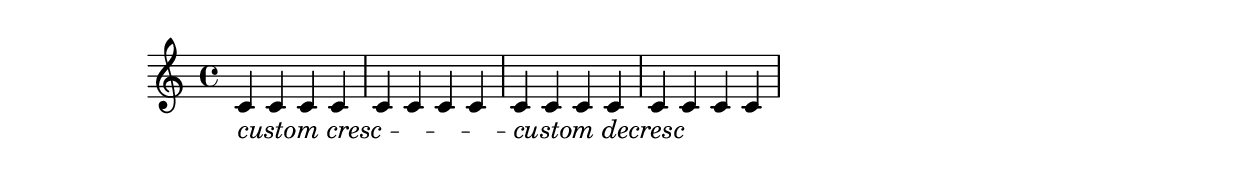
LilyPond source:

% Do not edit this file; it is automatically
% generated from Documentation/snippets/new
% This file is in the public domain.
%% Note: this file works from version 2.13.36
\version "2.13.39"

\header {
%% Translation of GIT committish: 5160eccb26cee0bfd802d844233e4a8d795a1e94

  texidoces = "
Funciones postfijas para la creación de objetos de extensión de texto
personalizados.  Los objetos de extensión deben comenzar en la primera
nota del compás.  Hay que utilizar -\mycresc, en caso contrario el
comienzo del eobjeto de extensión se asignará a la nota siguiente.

"

  doctitlees = "Objeto personalizado de extensión de texto de matices dinámicos postfijo"

%%   Translation of GIT committish: ab9e3136d78bfaf15cc6d77ed1975d252c3fe506


  texidocde = "Die Nachstellung funktioniert für eigene Crescendo-Textstrecker.
Die Strecker sollten an der ersten Note eines Taktes beginnen.  Man muss
-\mycresc benutzen, sonst wird der Beginn des Streckers der nächsten Note
zugewiesen.

"
  doctitlede = "Eigene Dynamiktextspanner nachgestellt"


%% Translation of GIT committish: a06cb0b0d9593ba110e001f2b0f44b8bef084693

  texidocfr = "
Il s'agit de fonctions postfix pour personnaliser l'extension des
crescendos textuels.  L'extension devrait débuter sur la première notte
de la mesure.  Il faut utiliser @code{-\mycresc} -- comme une
articulation -- sous peine que le départ de l'extension n'apparaisse
qu'à la note suivante.
"

  doctitlefr = "Personnalisation des extenseurs de nuance postfix"


  lsrtags = "expressive-marks, tweaks-and-overrides"
  texidoc = "Postfix functions for custom crescendo text spanners.  The spanners
should start on the first note of the measure.  One has to use -\mycresc,
otherwise the spanner start will rather be assigned to the next note.
"
  doctitle = "Dynamics custom text spanner postfix"
} % begin verbatim


% Two functions for (de)crescendo spanners where you can explicitly give the
% spanner text.
mycresc =
#(define-music-function (parser location mymarkup) (markup?)
   (make-music 'CrescendoEvent
               'span-direction START
               'span-type 'text
               'span-text mymarkup))
mydecresc =
#(define-music-function (parser location mymarkup) (markup?)
   (make-music 'DecrescendoEvent
               'span-direction START
               'span-type 'text
               'span-text mymarkup))

\relative c' {
  c4-\mycresc "custom cresc" c4 c4 c4 |
  c4 c4 c4 c4 |
  c4-\mydecresc "custom decresc" c4 c4 c4 |
  c4 c4\! c4 c4
}



